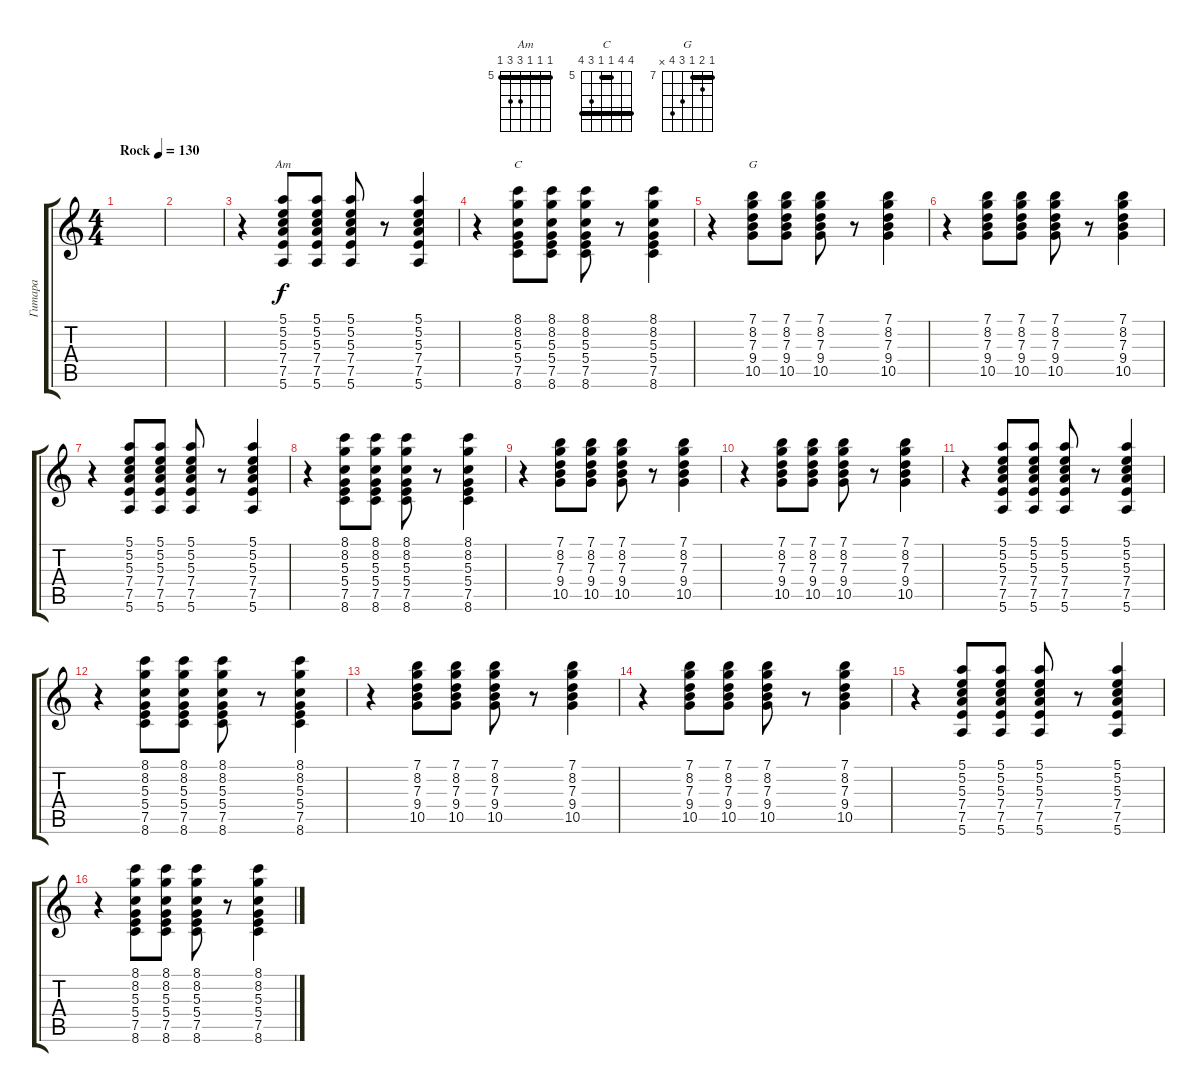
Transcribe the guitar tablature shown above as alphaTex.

\track ("Гитара" "Гитара") {instrument acousticguitarsteel}
\staff {score tabs}
\tuning (E4 B3 G3 D3 A2 E2) {hide}
\chord ("Am" 5 5 5 7 7 5) {firstfret 5 barre 5}
\chord ("C" 8 8 5 5 7 8) {firstfret 5 barre (5 8)}
\chord ("G" 7 8 7 9 10 x) {firstfret 7 barre 7}
\ts (4 4)
\tempo (130 "Rock")
\clef g2
\ks c
|
|
r.4 (5.1 5.2 5.3 7.4 7.5 5.6).8{ch "Am"} (5.1 5.2 5.3 7.4 7.5 5.6).8 (5.1 5.2 5.3 7.4 7.5 5.6).8 r.8 (5.1 5.2 5.3 7.4 7.5 5.6).4 |
r.4 (8.1 8.2 5.3 5.4 7.5 8.6).8{ch "C"} (8.1 8.2 5.3 5.4 7.5 8.6).8 (8.1 8.2 5.3 5.4 7.5 8.6).8 r.8 (8.1 8.2 5.3 5.4 7.5 8.6).4 |
r.4 (7.1 8.2 7.3 9.4 10.5).8{ch "G"} (7.1 8.2 7.3 9.4 10.5).8 (7.1 8.2 7.3 9.4 10.5).8 r.8 (7.1 8.2 7.3 9.4 10.5).4 |
r.4 (7.1 8.2 7.3 9.4 10.5).8 (7.1 8.2 7.3 9.4 10.5).8 (7.1 8.2 7.3 9.4 10.5).8 r.8 (7.1 8.2 7.3 9.4 10.5).4 |
r.4 (5.1 5.2 5.3 7.4 7.5 5.6).8 (5.1 5.2 5.3 7.4 7.5 5.6).8 (5.1 5.2 5.3 7.4 7.5 5.6).8 r.8 (5.1 5.2 5.3 7.4 7.5 5.6).4 |
r.4 (8.1 8.2 5.3 5.4 7.5 8.6).8 (8.1 8.2 5.3 5.4 7.5 8.6).8 (8.1 8.2 5.3 5.4 7.5 8.6).8 r.8 (8.1 8.2 5.3 5.4 7.5 8.6).4 |
r.4 (7.1 8.2 7.3 9.4 10.5).8 (7.1 8.2 7.3 9.4 10.5).8 (7.1 8.2 7.3 9.4 10.5).8 r.8 (7.1 8.2 7.3 9.4 10.5).4 |
r.4 (7.1 8.2 7.3 9.4 10.5).8 (7.1 8.2 7.3 9.4 10.5).8 (7.1 8.2 7.3 9.4 10.5).8 r.8 (7.1 8.2 7.3 9.4 10.5).4 |
r.4 (5.1 5.2 5.3 7.4 7.5 5.6).8 (5.1 5.2 5.3 7.4 7.5 5.6).8 (5.1 5.2 5.3 7.4 7.5 5.6).8 r.8 (5.1 5.2 5.3 7.4 7.5 5.6).4 |
r.4 (8.1 8.2 5.3 5.4 7.5 8.6).8 (8.1 8.2 5.3 5.4 7.5 8.6).8 (8.1 8.2 5.3 5.4 7.5 8.6).8 r.8 (8.1 8.2 5.3 5.4 7.5 8.6).4 |
r.4 (7.1 8.2 7.3 9.4 10.5).8 (7.1 8.2 7.3 9.4 10.5).8 (7.1 8.2 7.3 9.4 10.5).8 r.8 (7.1 8.2 7.3 9.4 10.5).4 |
r.4 (7.1 8.2 7.3 9.4 10.5).8 (7.1 8.2 7.3 9.4 10.5).8 (7.1 8.2 7.3 9.4 10.5).8 r.8 (7.1 8.2 7.3 9.4 10.5).4 |
r.4 (5.1 5.2 5.3 7.4 7.5 5.6).8 (5.1 5.2 5.3 7.4 7.5 5.6).8 (5.1 5.2 5.3 7.4 7.5 5.6).8 r.8 (5.1 5.2 5.3 7.4 7.5 5.6).4 |
r.4 (8.1 8.2 5.3 5.4 7.5 8.6).8 (8.1 8.2 5.3 5.4 7.5 8.6).8 (8.1 8.2 5.3 5.4 7.5 8.6).8 r.8 (8.1 8.2 5.3 5.4 7.5 8.6).4
